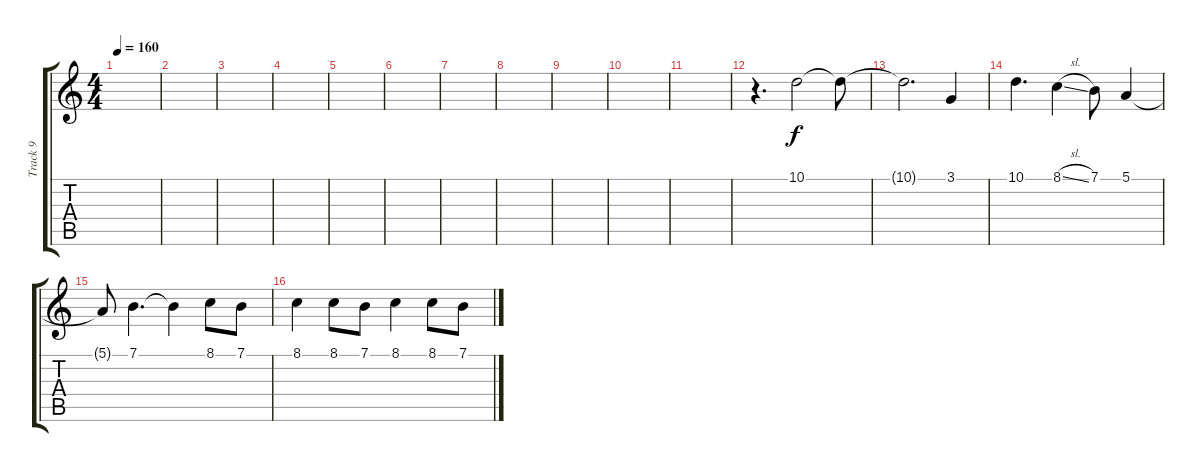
\track ("Track 9" "Track 9") {instrument flute}
\staff {score tabs}
\tuning (E4 B3 G3 D3 A2 E2) {hide}
\ts (4 4)
\tempo 160
\clef g2
\ks c
|
|
|
|
|
|
|
|
|
|
|
r.4{d} 10.1.2 10.1{t}.8 |
10.1{t}.2{d} 3.1.4 |
10.1.4{d} 8.1{sl}.4 7.1.8 5.1.4 |
5.1{t}.8 7.1.4{d} 7.1{t}.4 8.1.8 7.1.8 |
8.1.4 8.1.8 7.1.8 8.1.4 8.1.8 7.1.8
